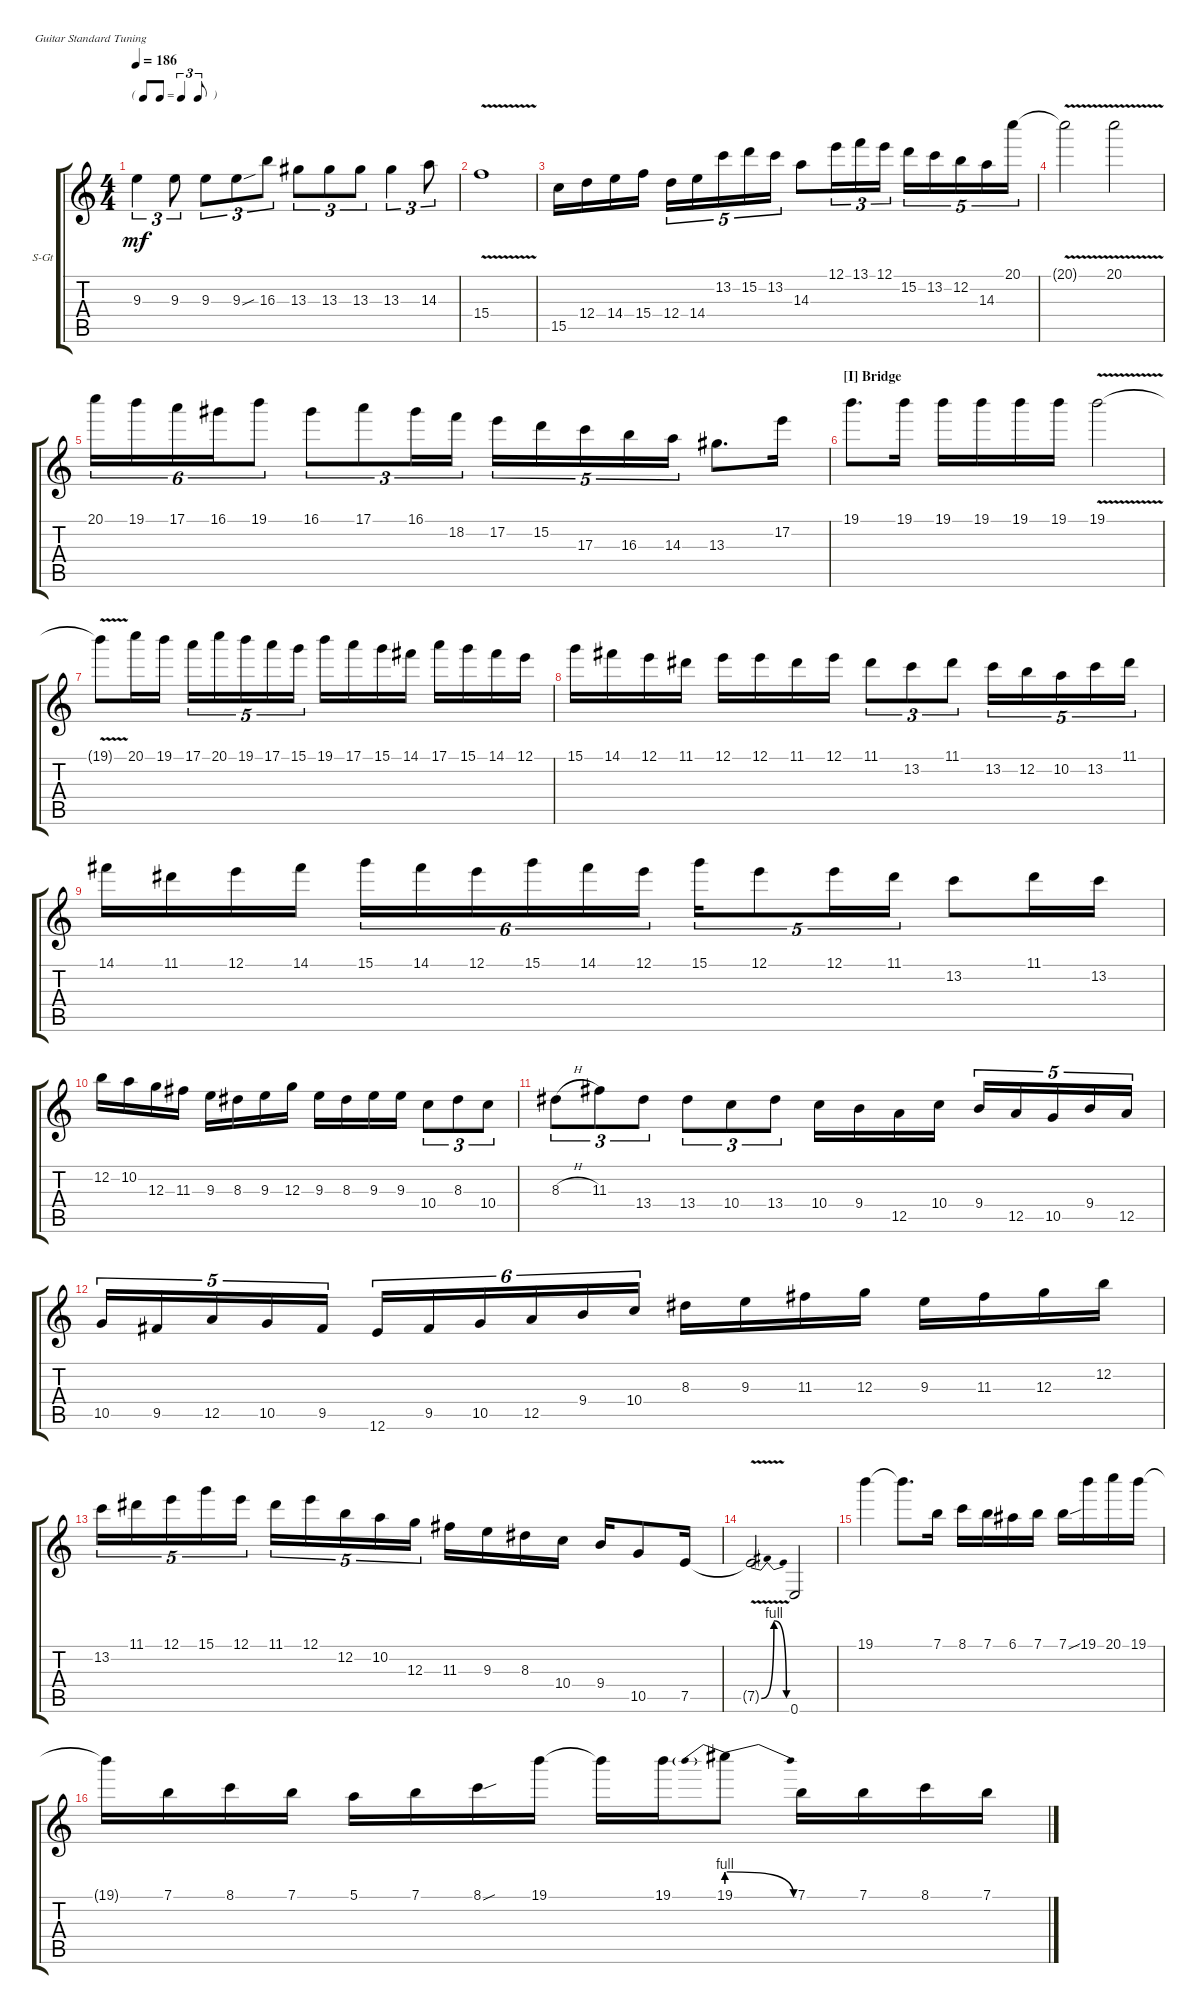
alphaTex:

\defaultSystemsLayout 4
\bracketExtendMode groupsimilarinstruments
\firstSystemTrackNameOrientation horizontal
\otherSystemsTrackNameOrientation horizontal
\track ("Yngwie J. Malsmteen" "S-Gt") {multiBarRest instrument acousticguitarsteel}
\staff {score tabs}
\tuning (E4 B3 G3 D3 A2 E2)
\ts (4 4)
\tf triplet8th
\tempo 186
\clef g2
\ks c
9.3.4{tu (3 2) dy mf} 9.3.8{tu (3 2)} 9.3.8{tu (3 2)} 9.3{sou}.8{tu (3 2)} 16.3.8{tu (3 2)} 13.3.8{tu (3 2)} 13.3.8{tu (3 2)} 13.3.8{tu (3 2)} 13.3.4{tu (3 2)} 14.3.8{tu (3 2)} |
15.4{v}.1 |
15.5.16 12.4.16 14.4.16 15.4.16 12.4.16{tu (5 4)} 14.4.16{tu (5 4)} 13.2.16{tu (5 4)} 15.2.16{tu (5 4)} 13.2.16{tu (5 4)} 14.3.8{beam merge} 12.1.16{tu (3 2) beam merge} 13.1.16{tu (3 2) beam merge} 12.1.16{tu (3 2)} 15.2.16{tu (5 4)} 13.2.16{tu (5 4)} 12.2.16{tu (5 4)} 14.3.16{tu (5 4)} 20.1.16{tu (5 4)} |
20.1{v t}.2 20.1{v}.2 |
20.1.16{tu (6 4)} 19.1.16{tu (6 4)} 17.1.16{tu (6 4)} 16.1.16{tu (6 4)} 19.1.8{tu (6 4)} 16.1.8{tu (3 2)} 17.1.8{tu (3 2)} 16.1.16{tu (3 2)} 18.2.16{tu (3 2)} 17.2.16{tu (5 4)} 15.2.16{tu (5 4)} 17.3.16{tu (5 4)} 16.3.16{tu (5 4)} 14.3.16{tu (5 4)} 13.3.8{d} 17.2.16 |
\section ("I" "Bridge")
19.1.8{d} 19.1.16 19.1.16 19.1.16 19.1.16 19.1.16 19.1{v}.2 |
19.1{t}.8 20.1.16 19.1.16 17.1.16{tu (5 4)} 20.1.16{tu (5 4)} 19.1.16{tu (5 4)} 17.1.16{tu (5 4)} 15.1.16{tu (5 4)} 19.1.16 17.1.16 15.1.16 14.1.16 17.1.16 15.1.16 14.1.16 12.1.16 |
15.1.16 14.1.16 12.1.16 11.1.16 12.1.16 12.1.16 11.1.16 12.1.16 11.1.8{tu (3 2)} 13.2.8{tu (3 2)} 11.1.8{tu (3 2)} 13.2.16{tu (5 4)} 12.2.16{tu (5 4)} 10.2.16{tu (5 4)} 13.2.16{tu (5 4)} 11.1.16{tu (5 4)} |
14.1.16 11.1.16 12.1.16 14.1.16 15.1.16{tu (6 4)} 14.1.16{tu (6 4)} 12.1.16{tu (6 4)} 15.1.16{tu (6 4)} 14.1.16{tu (6 4)} 12.1.16{tu (6 4)} 15.1.16{tu (5 4)} 12.1.8{tu (5 4)} 12.1.16{tu (5 4)} 11.1.16{tu (5 4)} 13.2.8 11.1.16 13.2.16 |
12.2.16 10.2.16 12.3.16 11.3.16 9.3.16 8.3.16 9.3.16 12.3.16 9.3.16 8.3.16 9.3.16 9.3.16 10.4.8{tu (3 2)} 8.3.8{tu (3 2)} 10.4.8{tu (3 2)} |
8.3{h}.8{tu (3 2)} 11.3.8{tu (3 2)} 13.4.8{tu (3 2)} 13.4.8{tu (3 2)} 10.4.8{tu (3 2)} 13.4.8{tu (3 2)} 10.4.16 9.4.16 12.5.16 10.4.16 9.4.16{tu (5 4)} 12.5.16{tu (5 4)} 10.5.16{tu (5 4)} 9.4.16{tu (5 4)} 12.5.16{tu (5 4)} |
10.5.16{tu (5 4)} 9.5.16{tu (5 4)} 12.5.16{tu (5 4)} 10.5.16{tu (5 4)} 9.5.16{tu (5 4)} 12.6.16{tu (6 4)} 9.5.16{tu (6 4)} 10.5.16{tu (6 4)} 12.5.16{tu (6 4)} 9.4.16{tu (6 4)} 10.4.16{tu (6 4)} 8.3.16 9.3.16 11.3.16 12.3.16 9.3.16 11.3.16 12.3.16 12.2.16 |
13.2.16{tu (5 4)} 11.1.16{tu (5 4)} 12.1.16{tu (5 4)} 15.1.16{tu (5 4)} 12.1.16{tu (5 4)} 11.1.16{tu (5 4)} 12.1.16{tu (5 4)} 12.2.16{tu (5 4)} 10.2.16{tu (5 4)} 12.3.16{tu (5 4)} 11.3.16 9.3.16 8.3.16 10.4.16 9.4.16 10.5.8 7.5.16 |
7.5{be (bendrelease 0 0 10.2 4 20.4 4 30 0) v t}.2 0.6.2 |
19.1.4 19.1{t}.8{d} 7.1.16 8.1.16 7.1.16 6.1.16 7.1.16 7.1{sou}.16 19.1.16 20.1.16 19.1.16 |
19.1{t}.16 7.1.16 8.1.16 7.1.16 5.1.16 7.1.16 8.1{sou}.16 19.1.16 19.1{t}.16 19.1.16 19.1{be (prebendrelease 0 4 15 0)}.8 7.1.16 7.1.16 8.1.16 7.1.16
